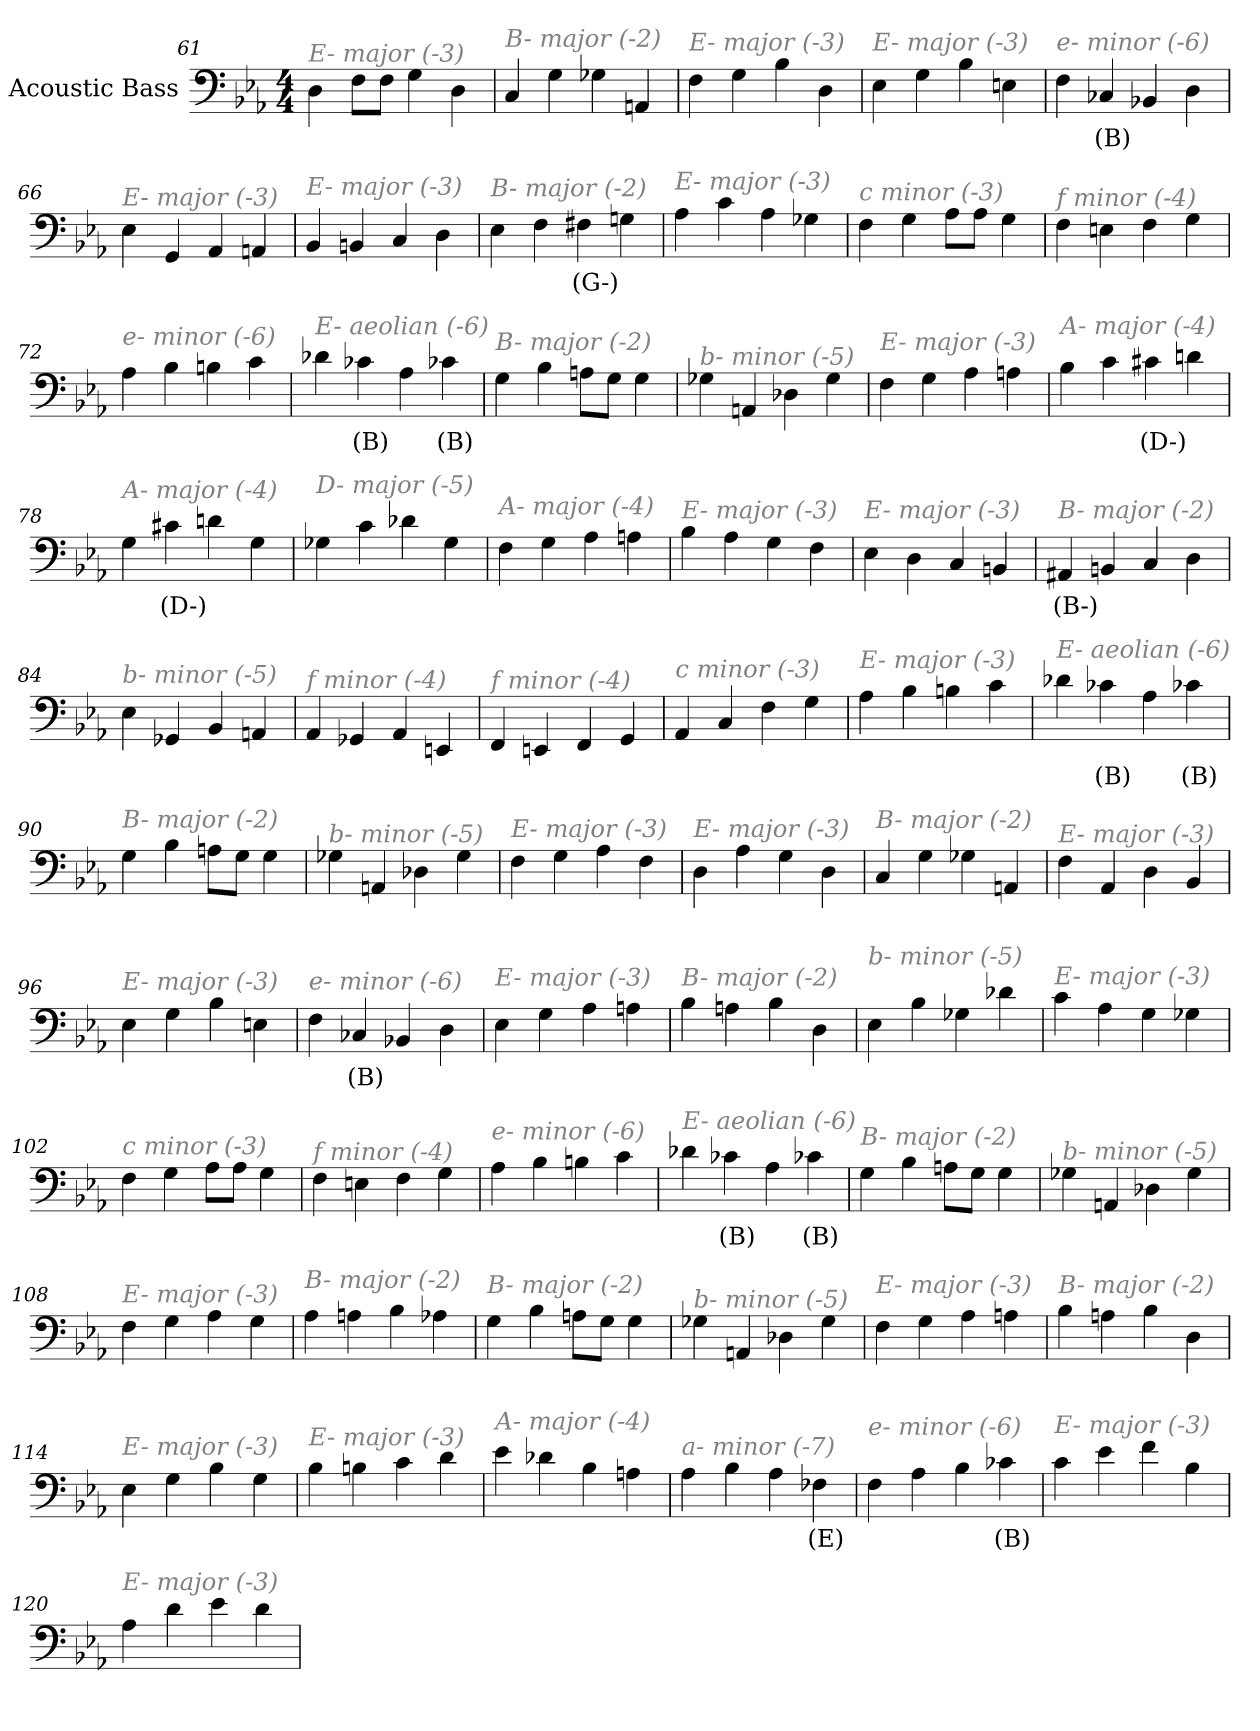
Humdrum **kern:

**kern	**text
*part1	*part1
*staff1	*staff1
*I"Acoustic Bass	*
*clefF4	*
*ITrd7c12	*
*k[b-e-a-]	*
*E-:	*
*M4/4	*
=61	=61
!LO:TX:i:color=#808080:t=E- major (-3)	!
4DD	.
8FFL	.
8FFJ	.
4GG	.
4DD	.
=62	=62
!LO:TX:i:color=#808080:t=B- major (-2)	!
4CC	.
4GG	.
4GG-X	.
4AAAn	.
=63	=63
!LO:TX:i:color=#808080:t=E- major (-3)	!
4FF	.
4GG	.
4BB-	.
4DD	.
=64	=64
!LO:TX:i:color=#808080:t=E- major (-3)	!
4EE-	.
4GG	.
4BB-	.
4EEn	.
=65	=65
!LO:TX:i:color=#808080:t=e- minor (-6)	!
4FF	.
4CC-Xi	(B)
4BBB-X	.
4DD	.
=66	=66
!LO:TX:i:color=#808080:t=E- major (-3)	!
4EE-	.
4GGG	.
4AAA-	.
4AAAn	.
=67	=67
!LO:TX:i:color=#808080:t=E- major (-3)	!
4BBB-	.
4BBBn	.
4CC	.
4DD	.
=68	=68
!LO:TX:i:color=#808080:t=B- major (-2)	!
4EE-	.
4FF	.
4FF#Xi	(G-)
4GGn	.
=69	=69
!LO:TX:i:color=#808080:t=E- major (-3)	!
4AA-	.
4C	.
4AA-	.
4GG-X	.
=70	=70
!LO:TX:i:color=#808080:t=c minor (-3)	!
4FF	.
4GG	.
8AA-L	.
8AA-J	.
4GG	.
=71	=71
!LO:TX:i:color=#808080:t=f minor (-4)	!
4FF	.
4EEn	.
4FF	.
4GG	.
=72	=72
!LO:TX:i:color=#808080:t=e- minor (-6)	!
4AA-	.
4BB-	.
4BBn	.
4C	.
=73	=73
!LO:TX:i:color=#808080:t=E- aeolian (-6)	!
4D-X	.
4C-Xi	(B)
4AA-	.
4C-Xi	(B)
=74	=74
!LO:TX:i:color=#808080:t=B- major (-2)	!
4GG	.
4BB-	.
8AAnL	.
8GGJ	.
4GG	.
=75	=75
!LO:TX:i:color=#808080:t=b- minor (-5)	!
4GG-X	.
4AAAn	.
4DD-X	.
4GG-	.
=76	=76
!LO:TX:i:color=#808080:t=E- major (-3)	!
4FF	.
4GG	.
4AA-	.
4AAn	.
=77	=77
!LO:TX:i:color=#808080:t=A- major (-4)	!
4BB-	.
4C	.
4C#Xi	(D-)
4Dn	.
=78	=78
!LO:TX:i:color=#808080:t=A- major (-4)	!
4GG	.
4C#Xi	(D-)
4Dn	.
4GG	.
=79	=79
!LO:TX:i:color=#808080:t=D- major (-5)	!
4GG-X	.
4C	.
4D-X	.
4GG-	.
=80	=80
!LO:TX:i:color=#808080:t=A- major (-4)	!
4FF	.
4GG	.
4AA-	.
4AAn	.
=81	=81
!LO:TX:i:color=#808080:t=E- major (-3)	!
4BB-	.
4AA-	.
4GG	.
4FF	.
=82	=82
!LO:TX:i:color=#808080:t=E- major (-3)	!
4EE-	.
4DD	.
4CC	.
4BBBn	.
=83	=83
!LO:TX:i:color=#808080:t=B- major (-2)	!
4AAA#Xj	(B-)
4BBBn	.
4CC	.
4DD	.
=84	=84
!LO:TX:i:color=#808080:t=b- minor (-5)	!
4EE-	.
4GGG-X	.
4BBB-	.
4AAAn	.
=85	=85
!LO:TX:i:color=#808080:t=f minor (-4)	!
4AAA-	.
4GGG-X	.
4AAA-	.
4EEEn	.
=86	=86
!LO:TX:i:color=#808080:t=f minor (-4)	!
4FFF	.
4EEEn	.
4FFF	.
4GGG	.
=87	=87
!LO:TX:i:color=#808080:t=c minor (-3)	!
4AAA-	.
4CC	.
4FF	.
4GG	.
=88	=88
!LO:TX:i:color=#808080:t=E- major (-3)	!
4AA-	.
4BB-	.
4BBn	.
4C	.
=89	=89
!LO:TX:i:color=#808080:t=E- aeolian (-6)	!
4D-X	.
4C-Xi	(B)
4AA-	.
4C-Xi	(B)
=90	=90
!LO:TX:i:color=#808080:t=B- major (-2)	!
4GG	.
4BB-	.
8AAnL	.
8GGJ	.
4GG	.
=91	=91
!LO:TX:i:color=#808080:t=b- minor (-5)	!
4GG-X	.
4AAAn	.
4DD-X	.
4GG-	.
=92	=92
!LO:TX:i:color=#808080:t=E- major (-3)	!
4FF	.
4GG	.
4AA-	.
4FF	.
=93	=93
!LO:TX:i:color=#808080:t=E- major (-3)	!
4DD	.
4AA-	.
4GG	.
4DD	.
=94	=94
!LO:TX:i:color=#808080:t=B- major (-2)	!
4CC	.
4GG	.
4GG-X	.
4AAAn	.
=95	=95
!LO:TX:i:color=#808080:t=E- major (-3)	!
4FF	.
4AAA-	.
4DD	.
4BBB-	.
=96	=96
!LO:TX:i:color=#808080:t=E- major (-3)	!
4EE-	.
4GG	.
4BB-	.
4EEn	.
=97	=97
!LO:TX:i:color=#808080:t=e- minor (-6)	!
4FF	.
4CC-Xi	(B)
4BBB-X	.
4DD	.
=98	=98
!LO:TX:i:color=#808080:t=E- major (-3)	!
4EE-	.
4GG	.
4AA-	.
4AAn	.
=99	=99
!LO:TX:i:color=#808080:t=B- major (-2)	!
4BB-	.
4AAn	.
4BB-	.
4DD	.
=100	=100
!LO:TX:i:color=#808080:t=b- minor (-5)	!
4EE-	.
4BB-	.
4GG-X	.
4D-X	.
=101	=101
!LO:TX:i:color=#808080:t=E- major (-3)	!
4C	.
4AA-	.
4GG	.
4GG-X	.
=102	=102
!LO:TX:i:color=#808080:t=c minor (-3)	!
4FF	.
4GG	.
8AA-L	.
8AA-J	.
4GG	.
=103	=103
!LO:TX:i:color=#808080:t=f minor (-4)	!
4FF	.
4EEn	.
4FF	.
4GG	.
=104	=104
!LO:TX:i:color=#808080:t=e- minor (-6)	!
4AA-	.
4BB-	.
4BBn	.
4C	.
=105	=105
!LO:TX:i:color=#808080:t=E- aeolian (-6)	!
4D-X	.
4C-Xi	(B)
4AA-	.
4C-Xi	(B)
=106	=106
!LO:TX:i:color=#808080:t=B- major (-2)	!
4GG	.
4BB-	.
8AAnL	.
8GGJ	.
4GG	.
=107	=107
!LO:TX:i:color=#808080:t=b- minor (-5)	!
4GG-X	.
4AAAn	.
4DD-X	.
4GG-	.
=108	=108
!LO:TX:i:color=#808080:t=E- major (-3)	!
4FF	.
4GG	.
4AA-	.
4GG	.
=109	=109
!LO:TX:i:color=#808080:t=B- major (-2)	!
4AA-	.
4AAn	.
4BB-	.
4AA-X	.
=110	=110
!LO:TX:i:color=#808080:t=B- major (-2)	!
4GG	.
4BB-	.
8AAnL	.
8GGJ	.
4GG	.
=111	=111
!LO:TX:i:color=#808080:t=b- minor (-5)	!
4GG-X	.
4AAAn	.
4DD-X	.
4GG-	.
=112	=112
!LO:TX:i:color=#808080:t=E- major (-3)	!
4FF	.
4GG	.
4AA-	.
4AAn	.
=113	=113
!LO:TX:i:color=#808080:t=B- major (-2)	!
4BB-	.
4AAn	.
4BB-	.
4DD	.
=114	=114
!LO:TX:i:color=#808080:t=E- major (-3)	!
4EE-	.
4GG	.
4BB-	.
4GG	.
=115	=115
!LO:TX:i:color=#808080:t=E- major (-3)	!
4BB-	.
4BBn	.
4C	.
4D	.
=116	=116
!LO:TX:i:color=#808080:t=A- major (-4)	!
4E-	.
4D-X	.
4BB-	.
4AAn	.
=117	=117
!LO:TX:i:color=#808080:t=a- minor (-7)	!
4AA-	.
4BB-	.
4AA-	.
4FF-Xi	(E)
=118	=118
!LO:TX:i:color=#808080:t=e- minor (-6)	!
4FF	.
4AA-	.
4BB-	.
4C-Xi	(B)
=119	=119
!LO:TX:i:color=#808080:t=E- major (-3)	!
4C	.
4E-	.
4F	.
4BB-	.
=120	=120
!LO:TX:i:color=#808080:t=E- major (-3)	!
4AA-	.
4D	.
4E-	.
4D	.
=	=
*-	*-
